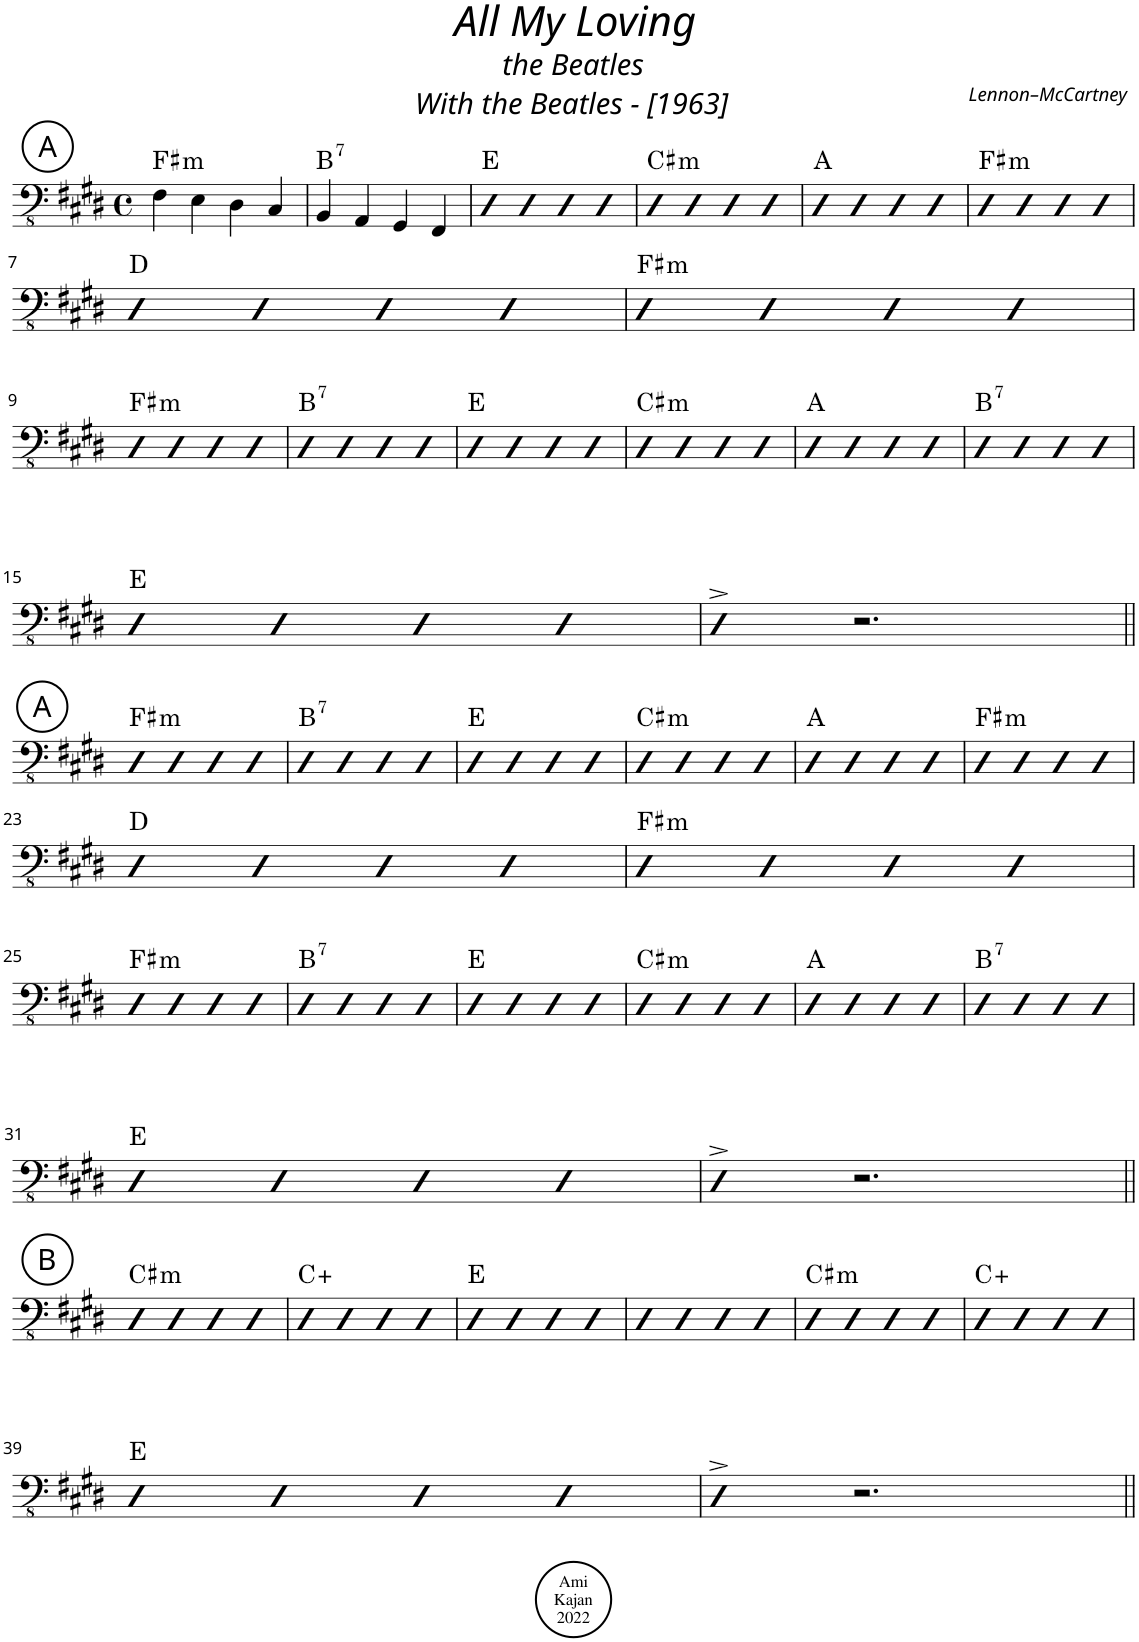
**kern	**harte
*part1	*part1
*staff1	*
*I"Acoustic Bass	*
*I'Bass	*
*clefFv4	*
*k[f#c#g#d#]	*
*M4/4	*
*met(c)	*
!!LO:REH:place=s1:a:cj:enc=circle:fs=14:t=A
=1	=1
!	!LO:H:kt=m
4FF#\	F#:min
4EE\	.
4DD#\	.
4CC#/	.
=2	=2
!	!LO:H:kt=7
4BBB/	B:7
4AAA/	.
4GGG#/	.
4FFF#/	.
=3	=3
4DD#	E:maj
4DD#	.
4DD#	.
4DD#	.
=4	=4
!	!LO:H:kt=m
4DD#	C#:min
4DD#	.
4DD#	.
4DD#	.
=5	=5
4DD#	A:maj
4DD#	.
4DD#	.
4DD#	.
=6	=6
!	!LO:H:kt=m
4DD#	F#:min
4DD#	.
4DD#	.
4DD#	.
!!LO:LB:g=z
=7	=7
4DD#	D:maj
4DD#	.
4DD#	.
4DD#	.
=8	=8
!	!LO:H:kt=m
4DD#	F#:min
4DD#	.
4DD#	.
4DD#	.
!!LO:LB:g=z
=9	=9
!	!LO:H:kt=m
4DD#	F#:min
4DD#	.
4DD#	.
4DD#	.
=10	=10
!	!LO:H:kt=7
4DD#	B:7
4DD#	.
4DD#	.
4DD#	.
=11	=11
4DD#	E:maj
4DD#	.
4DD#	.
4DD#	.
=12	=12
!	!LO:H:kt=m
4DD#	C#:min
4DD#	.
4DD#	.
4DD#	.
=13	=13
4DD#	A:maj
4DD#	.
4DD#	.
4DD#	.
=14	=14
!	!LO:H:kt=7
4DD#	B:7
4DD#	.
4DD#	.
4DD#	.
!!LO:LB:g=z
=15	=15
4DD#	E:maj
4DD#	.
4DD#	.
4DD#	.
=16	=16
4DD#^	.
2.r	.
!!LO:LB:g=z
!!LO:REH:place=s1:a:cj:enc=circle:fs=14:t=A
=17||	=17||
!	!LO:H:kt=m
4DD#	F#:min
4DD#	.
4DD#	.
4DD#	.
=18	=18
!	!LO:H:kt=7
4DD#	B:7
4DD#	.
4DD#	.
4DD#	.
=19	=19
4DD#	E:maj
4DD#	.
4DD#	.
4DD#	.
=20	=20
!	!LO:H:kt=m
4DD#	C#:min
4DD#	.
4DD#	.
4DD#	.
=21	=21
4DD#	A:maj
4DD#	.
4DD#	.
4DD#	.
=22	=22
!	!LO:H:kt=m
4DD#	F#:min
4DD#	.
4DD#	.
4DD#	.
!!LO:LB:g=z
=23	=23
4DD#	D:maj
4DD#	.
4DD#	.
4DD#	.
=24	=24
!	!LO:H:kt=m
4DD#	F#:min
4DD#	.
4DD#	.
4DD#	.
!!LO:LB:g=z
=25	=25
!	!LO:H:kt=m
4DD#	F#:min
4DD#	.
4DD#	.
4DD#	.
=26	=26
!	!LO:H:kt=7
4DD#	B:7
4DD#	.
4DD#	.
4DD#	.
=27	=27
4DD#	E:maj
4DD#	.
4DD#	.
4DD#	.
=28	=28
!	!LO:H:kt=m
4DD#	C#:min
4DD#	.
4DD#	.
4DD#	.
=29	=29
4DD#	A:maj
4DD#	.
4DD#	.
4DD#	.
=30	=30
!	!LO:H:kt=7
4DD#	B:7
4DD#	.
4DD#	.
4DD#	.
!!LO:LB:g=z
=31	=31
4DD#	E:maj
4DD#	.
4DD#	.
4DD#	.
=32	=32
4DD#^	.
2.r	.
!!LO:LB:g=z
!!LO:REH:place=s1:a:cj:enc=circle:fs=14:t=B
=33||	=33||
!	!LO:H:kt=m
4DD#	C#:min
4DD#	.
4DD#	.
4DD#	.
=34	=34
4DD#	C:aug
4DD#	.
4DD#	.
4DD#	.
=35	=35
4DD#	E:maj
4DD#	.
4DD#	.
4DD#	.
=36	=36
4DD#	.
4DD#	.
4DD#	.
4DD#	.
=37	=37
!	!LO:H:kt=m
4DD#	C#:min
4DD#	.
4DD#	.
4DD#	.
=38	=38
4DD#	C:aug
4DD#	.
4DD#	.
4DD#	.
!!LO:LB:g=z
=39	=39
4DD#	E:maj
4DD#	.
4DD#	.
4DD#	.
=40	=40
4DD#^	.
2.r	.
=||	=||
*-	*-
